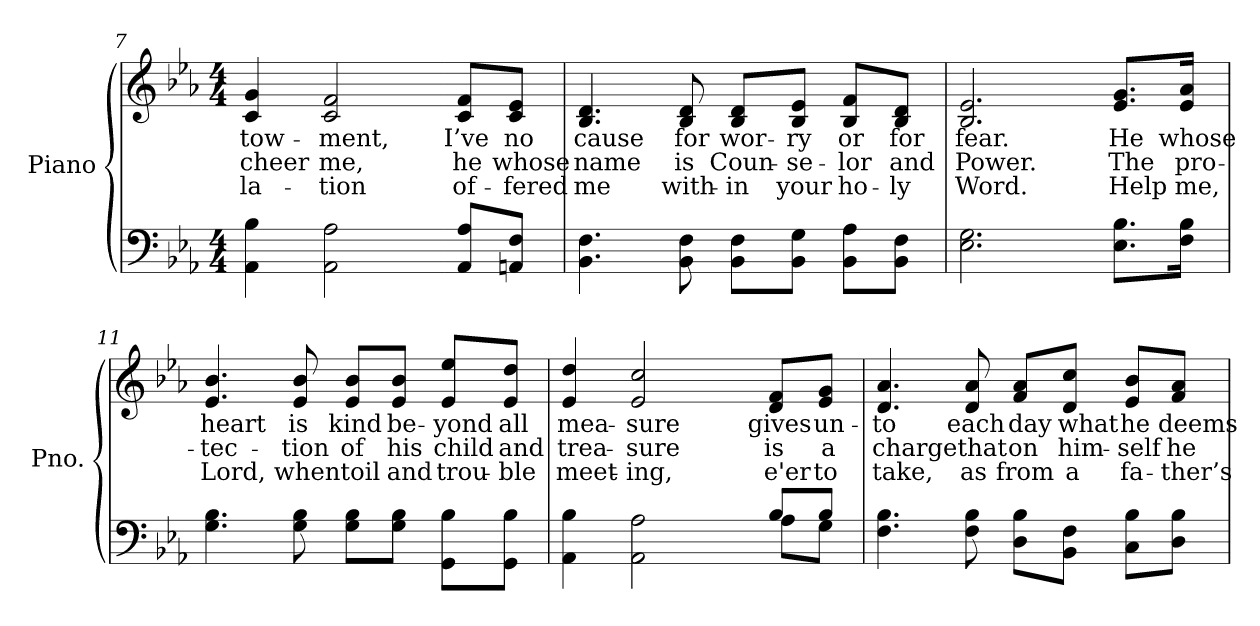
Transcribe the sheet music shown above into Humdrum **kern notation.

**kern	**kern	**text	**text	**text
*part2	*part1	*part1	*part1	*part1
*staff2	*staff1	*staff1	*staff1	*staff1
*I"Piano	*I"Piano	*	*	*
*I'Pno.	*I'Pno.	*	*	*
*clefF4	*clefG2	*	*	*
*k[b-e-a-]	*k[b-e-a-]	*	*	*
*E-:	*E-:	*	*	*
*M4/4	*M4/4	*	*	*
=7	=7	=7	=7	=7
!	!	!LO:LY:b:color=#000000	!LO:LY:b:color=#000000	!LO:LY:b:color=#000000
4AA-i\ 4B-i	4ci/ 4gi	-tow-	cheer	-la-
!	!	!LO:LY:b:color=#000000	!LO:LY:b:color=#000000	!LO:LY:b:color=#000000
2AA-i\ 2A-i	2ci/ 2fi	-ment,	me,	-tion
!!LO:LB:g=z
=8-	=8-	=8-	=8-	=8-
!	!	!LO:LY:b:color=#000000	!LO:LY:b:color=#000000	!LO:LY:b:color=#000000
8AA-i/ 8A-i/L	8ci/ 8fi/L	I’ve	he	of-
!	!	!LO:LY:b:color=#000000	!LO:LY:b:color=#000000	!LO:LY:b:color=#000000
8AAni/ 8Fi/J	8ci/ 8e-i/J	no	whose	-fered
=9	=9	=9	=9	=9
!	!	!LO:LY:b:color=#000000	!LO:LY:b:color=#000000	!LO:LY:b:color=#000000
4.BB-i\ 4.Fi	4.B-i/ 4.di	cause	name	me
!	!	!LO:LY:b:color=#000000	!LO:LY:b:color=#000000	!LO:LY:b:color=#000000
8BB-i\ 8Fi	8B-i/ 8di	for	is	with-
!	!	!LO:LY:b:color=#000000	!LO:LY:b:color=#000000	!LO:LY:b:color=#000000
8BB-i\ 8Fi\L	8B-i/ 8di/L	wor-	Coun-	-in
!	!	!LO:LY:b:color=#000000	!LO:LY:b:color=#000000	!LO:LY:b:color=#000000
8BB-i\ 8Gi\J	8B-i/ 8e-i/J	-ry	-se-	your
!	!	!LO:LY:b:color=#000000	!LO:LY:b:color=#000000	!LO:LY:b:color=#000000
8BB-i\ 8A-i\L	8B-i/ 8fi/L	or	-lor	ho-
!	!	!LO:LY:b:color=#000000	!LO:LY:b:color=#000000	!LO:LY:b:color=#000000
8BB-i\ 8Fi\J	8B-i/ 8di/J	for	and	-ly
=10	=10	=10	=10	=10
!	!	!LO:LY:b:color=#000000	!LO:LY:b:color=#000000	!LO:LY:b:color=#000000
2.E-i\ 2.Gi	2.B-i/ 2.e-i	fear.	Power.	Word.
!	!	!LO:LY:b:color=#000000	!LO:LY:b:color=#000000	!LO:LY:b:color=#000000
8.E-i\ 8.B-i\L	8.e-i/ 8.gi/L	He	The	Help
!	!	!LO:LY:b:color=#000000	!LO:LY:b:color=#000000	!LO:LY:b:color=#000000
16Fi\ 16B-i\Jk	16e-i/ 16a-i/Jk	whose	pro-	me,
=11	=11	=11	=11	=11
!	!	!LO:LY:b:color=#000000	!LO:LY:b:color=#000000	!LO:LY:b:color=#000000
4.Gi\ 4.B-i	4.e-i/ 4.b-i	heart	-tec-	Lord,
!	!	!LO:LY:b:color=#000000	!LO:LY:b:color=#000000	!LO:LY:b:color=#000000
8Gi\ 8B-i	8e-i/ 8b-i	is	-tion	when
!	!	!LO:LY:b:color=#000000	!LO:LY:b:color=#000000	!LO:LY:b:color=#000000
8Gi\ 8B-i\L	8e-i/ 8b-i/L	kind	of	toil
!	!	!LO:LY:b:color=#000000	!LO:LY:b:color=#000000	!LO:LY:b:color=#000000
8Gi\ 8B-i\J	8e-i/ 8b-i/J	be-	his	and
!	!	!LO:LY:b:color=#000000	!LO:LY:b:color=#000000	!LO:LY:b:color=#000000
8GGi\ 8B-i\L	8e-i/ 8ee-i/L	-yond	child	trou-
!	!	!LO:LY:b:color=#000000	!LO:LY:b:color=#000000	!LO:LY:b:color=#000000
8GGi\ 8B-i\J	8e-i/ 8ddi/J	all	and	-ble
!!LO:LB:g=z
=12	=12	=12	=12	=12
*^	*	*	*	*
!	!	!	!LO:LY:b:color=#000000	!LO:LY:b:color=#000000	!LO:LY:b:color=#000000
4AA-i\ 4B-i	2ryy	4e-i/ 4ddi	mea-	trea-	meet-
!	!	!	!LO:LY:b:color=#000000	!LO:LY:b:color=#000000	!LO:LY:b:color=#000000
2AA-i\ 2A-i	.	2e-i/ 2cci	-sure	-sure	-ing,
.	4ryy	.	.	.	.
!	!	!	!LO:LY:b:color=#000000	!LO:LY:b:color=#000000	!LO:LY:b:color=#000000
8B-i/L	8A-i\L	8di/ 8fi/L	gives	is	e'er
!	!	!	!LO:LY:b:color=#000000	!LO:LY:b:color=#000000	!LO:LY:b:color=#000000
8B-i/J	8Gi\J	8e-i/ 8gi/J	un-	a	to
*v	*v	*	*	*	*
=13	=13	=13	=13	=13
*^	*	*	*	*
!	!	!	!LO:LY:b:color=#000000	!LO:LY:b:color=#000000	!LO:LY:b:color=#000000
*v	*v	*	*	*	*
4.Fi\ 4.B-i	4.di/ 4.a-i	-to	charge	take,
!	!	!LO:LY:b:color=#000000	!LO:LY:b:color=#000000	!LO:LY:b:color=#000000
8Fi\ 8B-i	8di/ 8a-i	each	that	as
!	!	!LO:LY:b:color=#000000	!LO:LY:b:color=#000000	!LO:LY:b:color=#000000
8Di\ 8B-i\L	8fi/ 8a-i/L	day	on	from
!	!	!LO:LY:b:color=#000000	!LO:LY:b:color=#000000	!LO:LY:b:color=#000000
8BB-i\ 8Fi\J	8di/ 8cci/J	what	him-	a
!	!	!LO:LY:b:color=#000000	!LO:LY:b:color=#000000	!LO:LY:b:color=#000000
8Ci\ 8B-i\L	8e-i/ 8b-i/L	he	-self	fa-
!	!	!LO:LY:b:color=#000000	!LO:LY:b:color=#000000	!LO:LY:b:color=#000000
8Di\ 8B-i\J	8fi/ 8a-i/J	deems	he	-ther’s
=	=	=	=	=
*-	*-	*-	*-	*-
